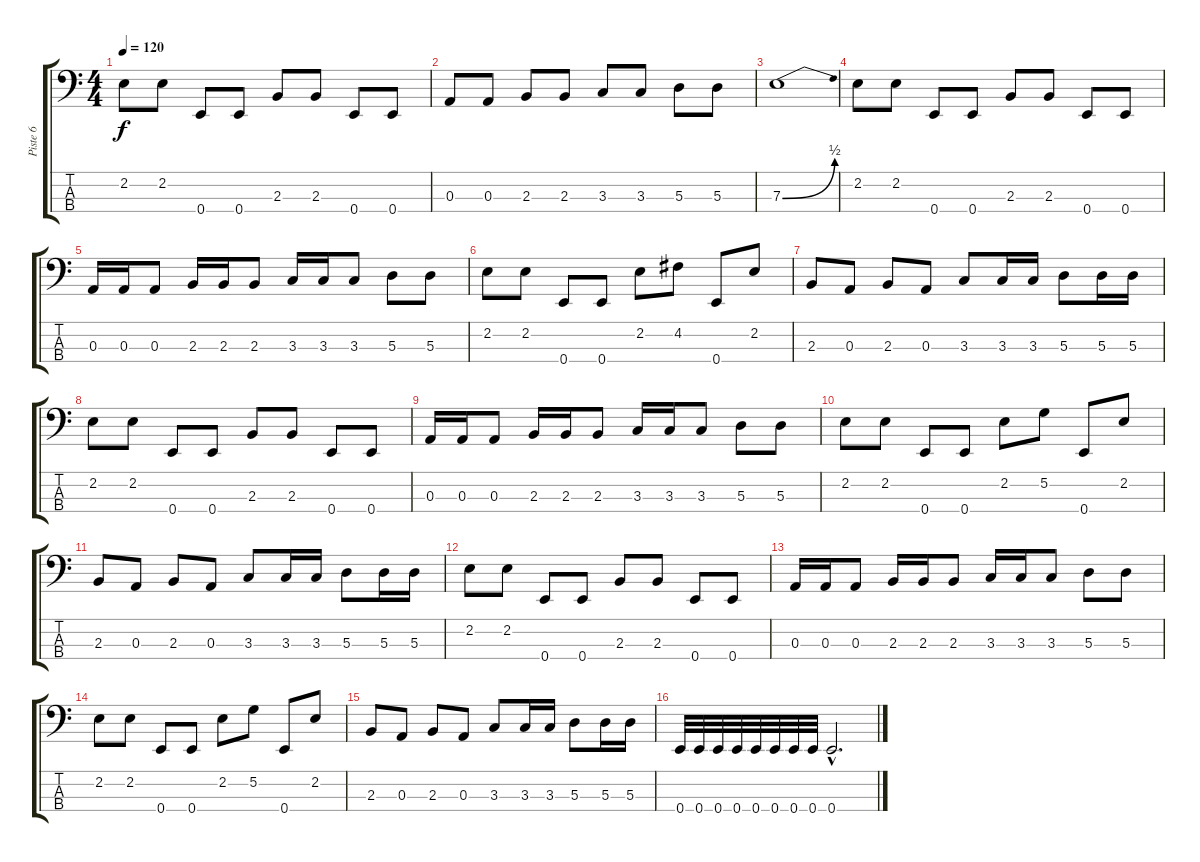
\track ("Piste 6" "Piste 6") {instrument electricbassfinger}
\staff {score tabs}
\tuning (G2 D2 A1 E1) {hide}
\ts (4 4)
\tempo 120
\clef f4
\ks c
2.2.8{dy f} 2.2.8 0.4.8 0.4.8 2.3.8 2.3.8 0.4.8 0.4.8 |
0.3.8 0.3.8 2.3.8 2.3.8 3.3.8 3.3.8 5.3.8 5.3.8 |
7.3{be (bend 0 0 60 2)}.1 |
2.2.8 2.2.8 0.4.8 0.4.8 2.3.8 2.3.8 0.4.8 0.4.8 |
0.3.16 0.3.16 0.3.8 2.3.16 2.3.16 2.3.8 3.3.16 3.3.16 3.3.8 5.3.8 5.3.8 |
2.2.8 2.2.8 0.4.8 0.4.8 2.2.8 4.2.8 0.4.8 2.2.8 |
2.3.8 0.3.8 2.3.8 0.3.8 3.3.8 3.3.16 3.3.16 5.3.8 5.3.16 5.3.16 |
2.2.8 2.2.8 0.4.8 0.4.8 2.3.8 2.3.8 0.4.8 0.4.8 |
0.3.16 0.3.16 0.3.8 2.3.16 2.3.16 2.3.8 3.3.16 3.3.16 3.3.8 5.3.8 5.3.8 |
2.2.8 2.2.8 0.4.8 0.4.8 2.2.8 5.2.8 0.4.8 2.2.8 |
2.3.8 0.3.8 2.3.8 0.3.8 3.3.8 3.3.16 3.3.16 5.3.8 5.3.16 5.3.16 |
2.2.8 2.2.8 0.4.8 0.4.8 2.3.8 2.3.8 0.4.8 0.4.8 |
0.3.16 0.3.16 0.3.8 2.3.16 2.3.16 2.3.8 3.3.16 3.3.16 3.3.8 5.3.8 5.3.8 |
2.2.8 2.2.8 0.4.8 0.4.8 2.2.8 5.2.8 0.4.8 2.2.8 |
2.3.8 0.3.8 2.3.8 0.3.8 3.3.8 3.3.16 3.3.16 5.3.8 5.3.16 5.3.16 |
0.4.32 0.4.32 0.4.32 0.4.32 0.4.32 0.4.32 0.4.32 0.4.32 0.4{hac}.2{d}
